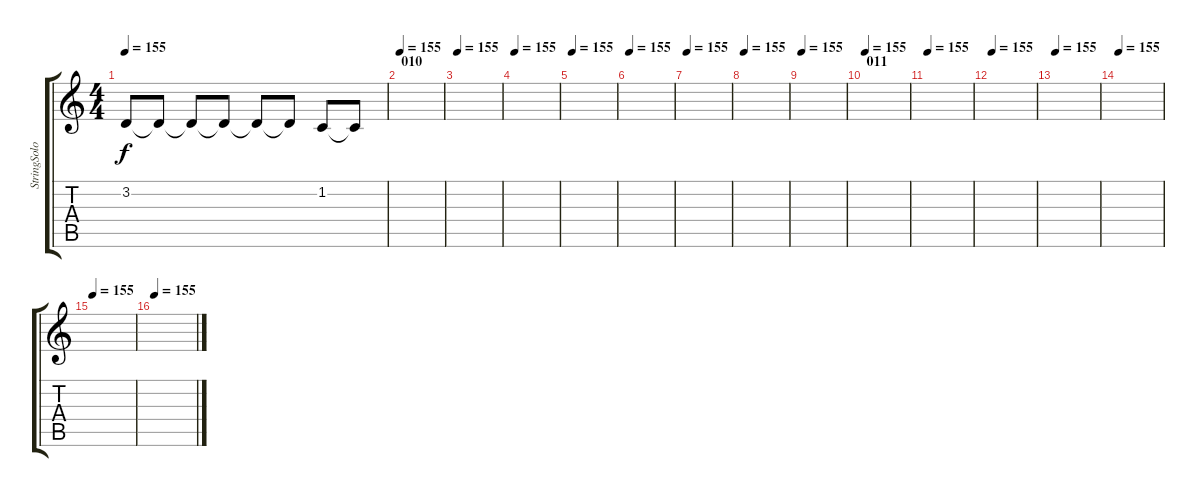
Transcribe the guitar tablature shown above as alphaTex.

\track ("StringSolo" "StringSolo") {instrument stringensemble1}
\staff {score tabs}
\tuning (E4 B3 G3 D3 A2 E2) {hide}
\ts (4 4)
\tempo 155
\clef g2
\ks c
3.2.8{dy f} 3.2{t}.8 3.2{t}.8 3.2{t}.8 3.2{t}.8 3.2{t}.8 1.2.8 1.2{t}.8 |
\section ("" "010")
\tempo 155
|
\tempo 155
|
\tempo 155
|
\tempo 155
|
\tempo 155
|
\tempo 155
|
\tempo 155
|
\tempo 155
|
\section ("" "011")
\tempo 155
|
\tempo 155
|
\tempo 155
|
\tempo 155
|
\tempo 155
|
\tempo 155
|
\tempo 155
